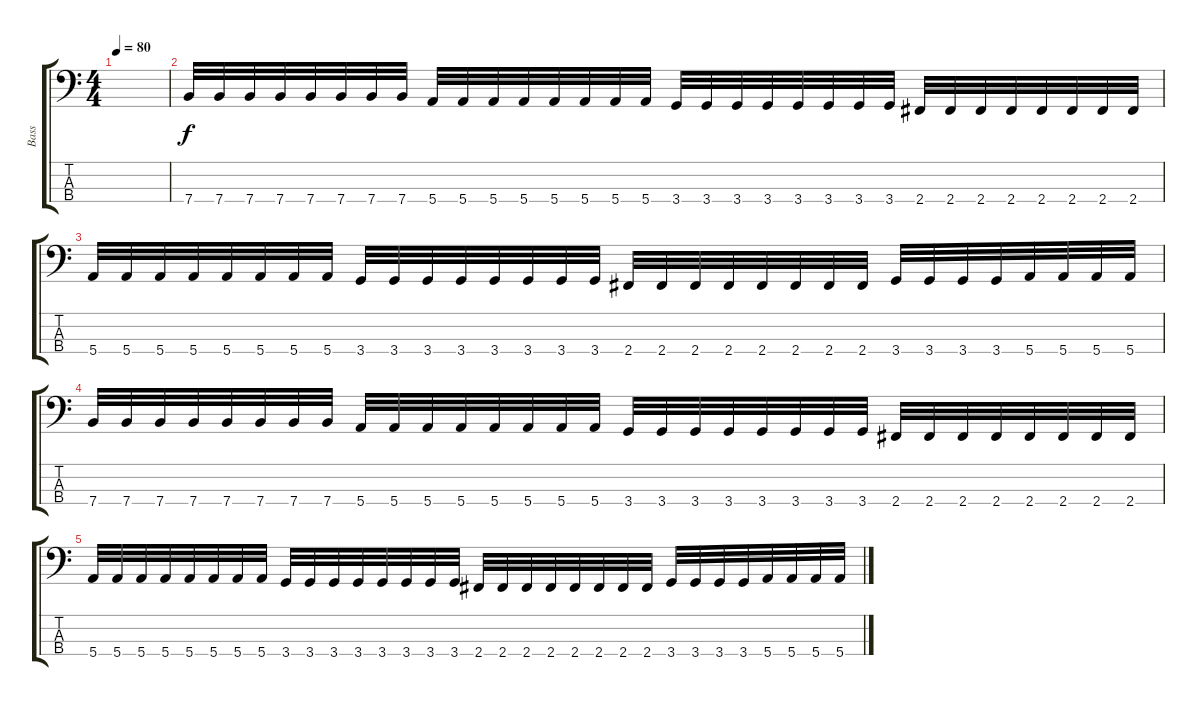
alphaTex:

\track ("Bass" "Bass") {instrument electricbassfinger}
\staff {score tabs}
\tuning (G2 D2 A1 E1) {hide}
\ts (4 4)
\tempo 80
\clef f4
\ks c
|
7.4.32 7.4.32 7.4.32 7.4.32 7.4.32 7.4.32 7.4.32 7.4.32 5.4.32 5.4.32 5.4.32 5.4.32 5.4.32 5.4.32 5.4.32 5.4.32 3.4.32 3.4.32 3.4.32 3.4.32 3.4.32 3.4.32 3.4.32 3.4.32 2.4.32 2.4.32 2.4.32 2.4.32 2.4.32 2.4.32 2.4.32 2.4.32 |
5.4.32 5.4.32 5.4.32 5.4.32 5.4.32 5.4.32 5.4.32 5.4.32 3.4.32 3.4.32 3.4.32 3.4.32 3.4.32 3.4.32 3.4.32 3.4.32 2.4.32 2.4.32 2.4.32 2.4.32 2.4.32 2.4.32 2.4.32 2.4.32 3.4.32 3.4.32 3.4.32 3.4.32 5.4.32 5.4.32 5.4.32 5.4.32 |
7.4.32 7.4.32 7.4.32 7.4.32 7.4.32 7.4.32 7.4.32 7.4.32 5.4.32 5.4.32 5.4.32 5.4.32 5.4.32 5.4.32 5.4.32 5.4.32 3.4.32 3.4.32 3.4.32 3.4.32 3.4.32 3.4.32 3.4.32 3.4.32 2.4.32 2.4.32 2.4.32 2.4.32 2.4.32 2.4.32 2.4.32 2.4.32 |
5.4.32 5.4.32 5.4.32 5.4.32 5.4.32 5.4.32 5.4.32 5.4.32 3.4.32 3.4.32 3.4.32 3.4.32 3.4.32 3.4.32 3.4.32 3.4.32 2.4.32 2.4.32 2.4.32 2.4.32 2.4.32 2.4.32 2.4.32 2.4.32 3.4.32 3.4.32 3.4.32 3.4.32 5.4.32 5.4.32 5.4.32 5.4.32
